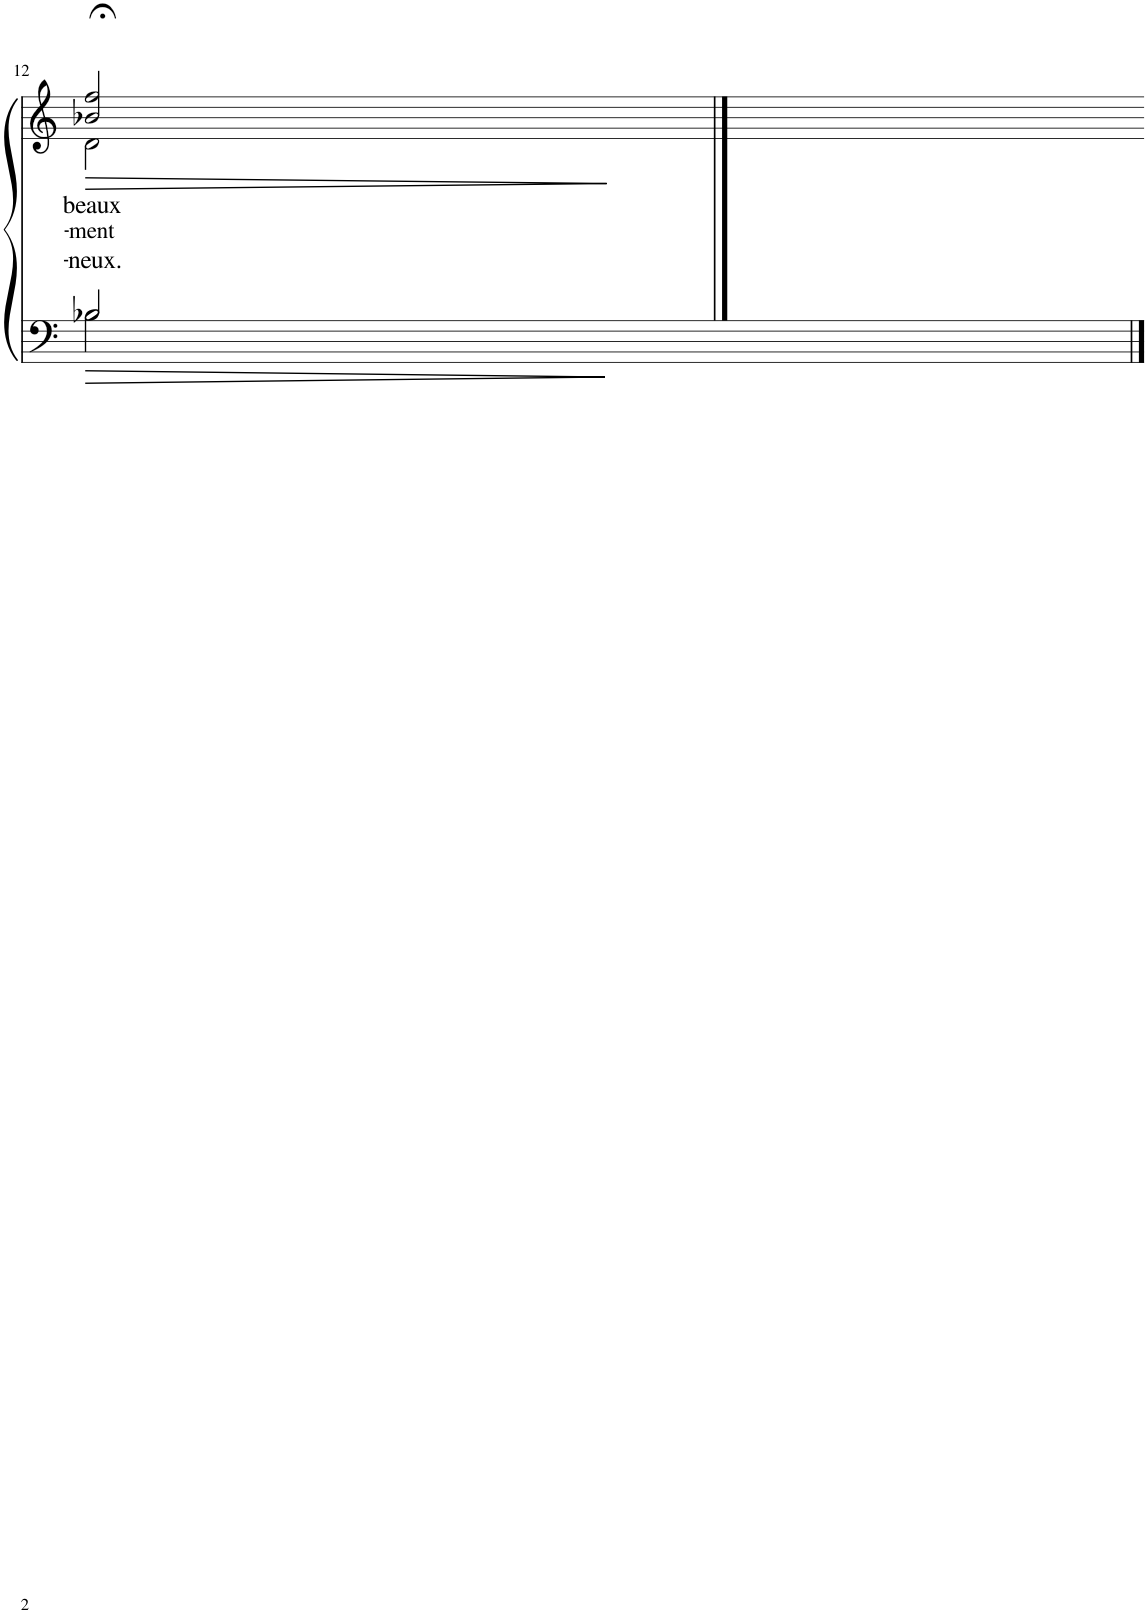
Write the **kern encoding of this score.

**kern	**kern	**text	**text	**text	**dynam
*part1	*part1	*part1	*part1	*part1	*part1
*staff2	*staff1	*staff1	*staff1	*staff1	*staff1/2
*I"Piano	*	*	*	*	*
*I'Pno.	*	*	*	*	*
!!LO:PB:g=z
*clefF4	*clefG2	*	*	*	*
*k[]	*k[]	*	*	*	*
*M4/4	*M4/4	*	*	*	*
*met(c)	*met(c)	*	*	*	*
=12	=12	=12	=12	=12	=12
*^	*	*	*	*	*
!	!	!	!	!LO:LY:b	!LO:LY:b	!LO:HP:b
*	*	*^	*	*	*	*
!	!	!	!	!LO:LY:b	!	!	!
2B-X/	2B-\	2b-X/;< 2ff/;<	2d\	beaux	-ment	-neux.	>
*v	*v	*	*	*	*	*	*
*	*v	*v	*	*	*	*
.	.	.	.	.	]
==	==	==	==	==	==
*-	*-	*-	*-	*-	*-
